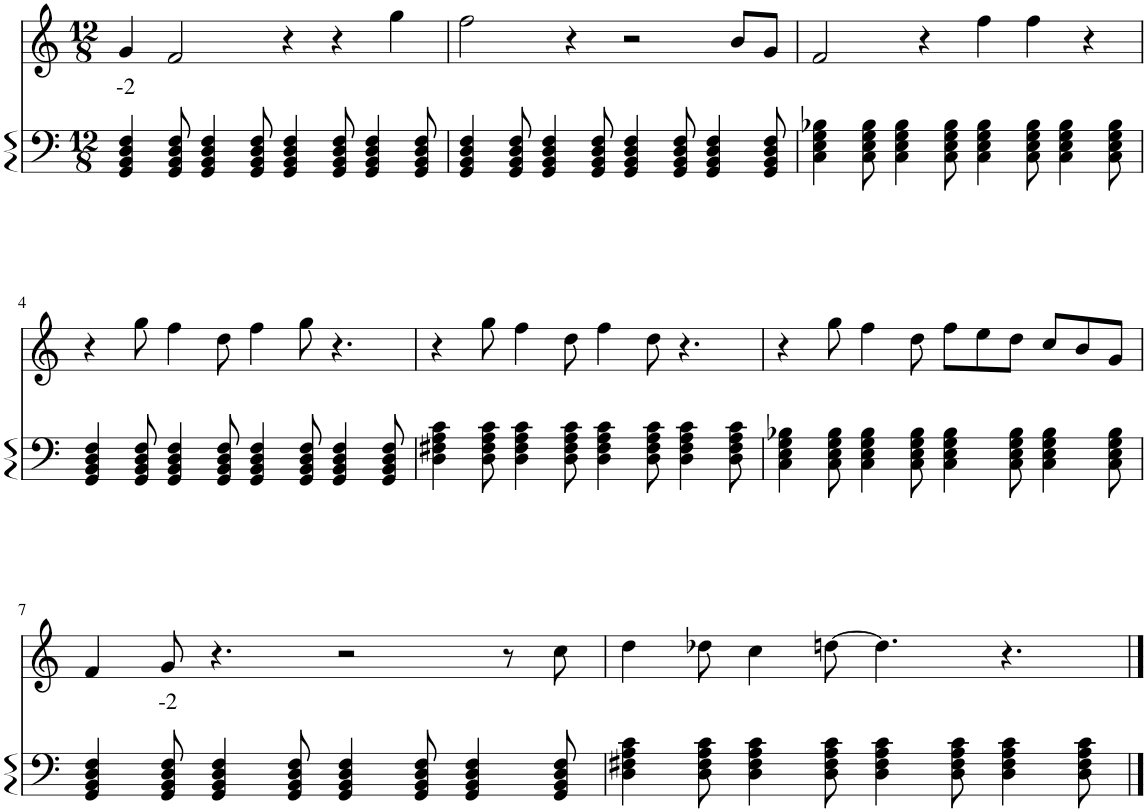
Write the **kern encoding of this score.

**kern	**kern	**text
*part2	*part1	*part1
*staff2	*staff1	*staff1
*I"Piano	*I"Harmonica	*
*I'Pno	*I'Hmca	*
*clefF4	*clefG2	*
*k[]	*k[]	*
*M12/8	*M12/8	*
=1	=1	=1
!	!	!LO:LY:b
4GG/ 4BB/ 4D/ 4F/	4g/	-2
8GG/ 8BB/ 8D/ 8F/	2f/	.
4GG/ 4BB/ 4D/ 4F/	.	.
8GG/ 8BB/ 8D/ 8F/	.	.
4GG/ 4BB/ 4D/ 4F/	4r	.
8GG/ 8BB/ 8D/ 8F/	4r	.
4GG/ 4BB/ 4D/ 4F/	.	.
.	4gg\	.
8GG/ 8BB/ 8D/ 8F/	.	.
=2	=2	=2
4GG/ 4BB/ 4D/ 4F/	2ff\	.
8GG/ 8BB/ 8D/ 8F/	.	.
4GG/ 4BB/ 4D/ 4F/	.	.
.	4r	.
8GG/ 8BB/ 8D/ 8F/	.	.
4GG/ 4BB/ 4D/ 4F/	2r	.
8GG/ 8BB/ 8D/ 8F/	.	.
4GG/ 4BB/ 4D/ 4F/	.	.
.	8b/L	.
8GG/ 8BB/ 8D/ 8F/	8g/J	.
=3	=3	=3
4C\ 4E\ 4G\ 4B-X\	2f/	.
8C\ 8E\ 8G\ 8B-\	.	.
4C\ 4E\ 4G\ 4B-\	.	.
.	4r	.
8C\ 8E\ 8G\ 8B-\	.	.
4C\ 4E\ 4G\ 4B-\	4ff\	.
8C\ 8E\ 8G\ 8B-\	4ff\	.
4C\ 4E\ 4G\ 4B-\	.	.
.	4r	.
8C\ 8E\ 8G\ 8B-\	.	.
!!LO:LB:g=z
=4	=4	=4
4GG/ 4BB/ 4D/ 4F/	4r	.
8GG/ 8BB/ 8D/ 8F/	8gg\	.
4GG/ 4BB/ 4D/ 4F/	4ff\	.
8GG/ 8BB/ 8D/ 8F/	8dd\	.
4GG/ 4BB/ 4D/ 4F/	4ff\	.
8GG/ 8BB/ 8D/ 8F/	8gg\	.
4GG/ 4BB/ 4D/ 4F/	4.r	.
8GG/ 8BB/ 8D/ 8F/	.	.
=5	=5	=5
4D\ 4F#X\ 4A\ 4c\	4r	.
8D\ 8F#\ 8A\ 8c\	8gg\	.
4D\ 4F#\ 4A\ 4c\	4ff\	.
8D\ 8F#\ 8A\ 8c\	8dd\	.
4D\ 4F#\ 4A\ 4c\	4ff\	.
8D\ 8F#\ 8A\ 8c\	8dd\	.
4D\ 4F#\ 4A\ 4c\	4.r	.
8D\ 8F#\ 8A\ 8c\	.	.
=6	=6	=6
4C\ 4E\ 4G\ 4B-X\	4r	.
8C\ 8E\ 8G\ 8B-\	8gg\	.
4C\ 4E\ 4G\ 4B-\	4ff\	.
8C\ 8E\ 8G\ 8B-\	8dd\	.
4C\ 4E\ 4G\ 4B-\	8ff\L	.
.	8ee\	.
8C\ 8E\ 8G\ 8B-\	8dd\J	.
4C\ 4E\ 4G\ 4B-\	8cc/L	.
.	8b/	.
8C\ 8E\ 8G\ 8B-\	8g/J	.
!!LO:LB:g=z
=7	=7	=7
4GG/ 4BB/ 4D/ 4F/	4f/	.
!	!	!LO:LY:b
8GG/ 8BB/ 8D/ 8F/	8g/	-2
4GG/ 4BB/ 4D/ 4F/	4.r	.
8GG/ 8BB/ 8D/ 8F/	.	.
4GG/ 4BB/ 4D/ 4F/	2r	.
8GG/ 8BB/ 8D/ 8F/	.	.
4GG/ 4BB/ 4D/ 4F/	.	.
.	8r	.
8GG/ 8BB/ 8D/ 8F/	8cc\	.
=8	=8	=8
4D\ 4F#X\ 4A\ 4c\	4dd\	.
8D\ 8F#\ 8A\ 8c\	8dd-X\	.
4D\ 4F#\ 4A\ 4c\	4cc\	.
8D\ 8F#\ 8A\ 8c\	[8ddn\	.
4D\ 4F#\ 4A\ 4c\	4.dd\]	.
8D\ 8F#\ 8A\ 8c\	.	.
4D\ 4F#\ 4A\ 4c\	4.r	.
8D\ 8F#\ 8A\ 8c\	.	.
==	==	==
*-	*-	*-
